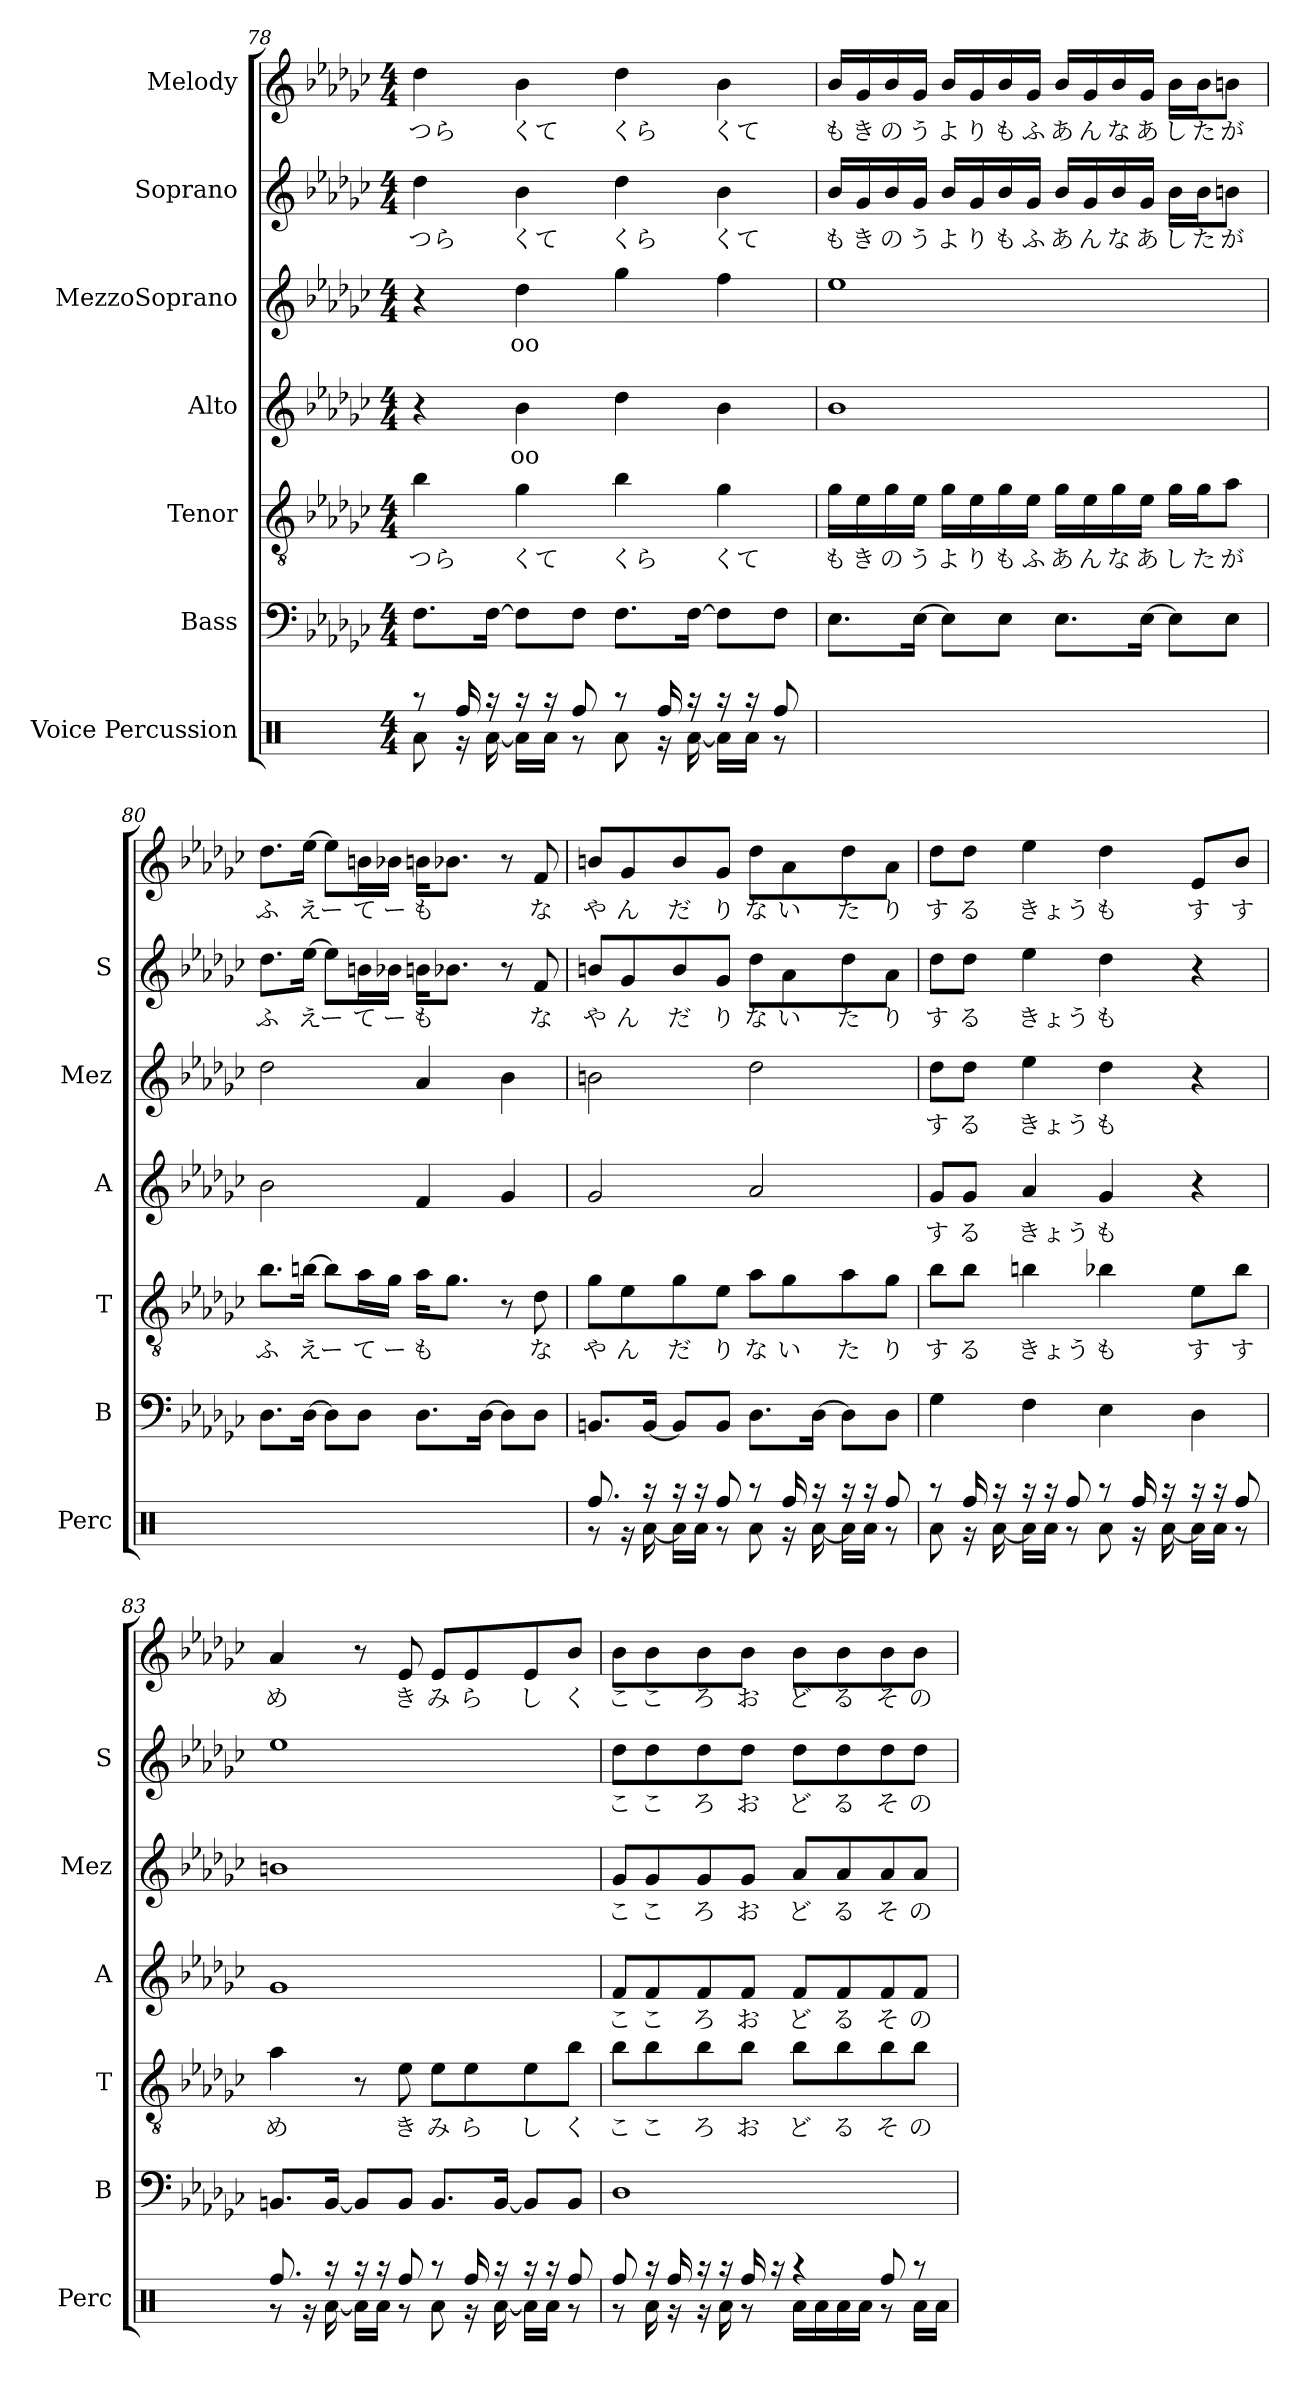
**kern	**kern	**kern	**text	**kern	**text	**kern	**text	**kern	**text	**kern	**text
*part7	*part6	*part5	*part5	*part4	*part4	*part3	*part3	*part2	*part2	*part1	*part1
*staff7	*staff6	*staff5	*staff5	*staff4	*staff4	*staff3	*staff3	*staff2	*staff2	*staff1	*staff1
*I"Voice Percussion	*I"Bass	*I"Tenor	*	*I"Alto	*	*I"MezzoSoprano	*	*I"Soprano	*	*I"Melody	*
*I'Perc	*I'B	*I'T	*	*I'A	*	*I'Mez	*	*I'S	*	*	*
*clefX	*clefF4	*clefGv2	*	*clefG2	*	*clefG2	*	*clefG2	*	*clefG2	*
*k[]	*k[b-e-a-d-g-c-]	*k[b-e-a-d-g-c-]	*	*k[b-e-a-d-g-c-]	*	*k[b-e-a-d-g-c-]	*	*k[b-e-a-d-g-c-]	*	*k[b-e-a-d-g-c-]	*
*M4/4	*M4/4	*M4/4	*	*M4/4	*	*M4/4	*	*M4/4	*	*M4/4	*
=78	=78	=78	=78	=78	=78	=78	=78	=78	=78	=78	=78
*^	*	*	*	*	*	*	*	*	*	*	*
8r	8Ra\	8.FL	4b-	つら	4r	.	4r	.	4dd-	つら	4dd-	つら
16Rff/	16r	.	.	.	.	.	.	.	.	.	.	.
16r	[16Ra\	[16FJk	.	.	.	.	.	.	.	.	.	.
16r	16Ra\LL]	8FL]	4g-	くて	4b-	oo	4dd-	oo	4b-	くて	4b-	くて
16r	16Ra\JJ	.	.	.	.	.	.	.	.	.	.	.
8Rff/	8r	8FJ	.	.	.	.	.	.	.	.	.	.
8r	8Ra\	8.FL	4b-	くら	4dd-	.	4gg-	.	4dd-	くら	4dd-	くら
16Rff/	16r	.	.	.	.	.	.	.	.	.	.	.
16r	[16Ra\	[16FJk	.	.	.	.	.	.	.	.	.	.
16r	16Ra\LL]	8FL]	4g-	くて	4b-	.	4ff	.	4b-	くて	4b-	くて
16r	16Ra\JJ	.	.	.	.	.	.	.	.	.	.	.
8Rff/	8r	8FJ	.	.	.	.	.	.	.	.	.	.
*v	*v	*	*	*	*	*	*	*	*	*	*	*
=79	=79	=79	=79	=79	=79	=79	=79	=79	=79	=79	=79
1ryy	8.E-L	16g-LL	も	1b-	.	1ee-	.	16b-LL	も	16b-LL	も
.	.	16e-	き	.	.	.	.	16g-	き	16g-	き
.	.	16g-	の	.	.	.	.	16b-	の	16b-	の
.	[16E-Jk	16e-JJ	う	.	.	.	.	16g-JJ	う	16g-JJ	う
.	8E-L]	16g-LL	よ	.	.	.	.	16b-LL	よ	16b-LL	よ
.	.	16e-	り	.	.	.	.	16g-	り	16g-	り
.	8E-J	16g-	も	.	.	.	.	16b-	も	16b-	も
.	.	16e-JJ	ふ	.	.	.	.	16g-JJ	ふ	16g-JJ	ふ
.	8.E-L	16g-LL	あ	.	.	.	.	16b-LL	あ	16b-LL	あ
.	.	16e-	ん	.	.	.	.	16g-	ん	16g-	ん
.	.	16g-	な	.	.	.	.	16b-	な	16b-	な
.	[16E-Jk	16e-JJ	あ	.	.	.	.	16g-JJ	あ	16g-JJ	あ
.	8E-L]	16g-LL	し	.	.	.	.	16b-LL	し	16b-LL	し
.	.	16g-J	た	.	.	.	.	16b-J	た	16b-J	た
.	8E-J	8a-J	が	.	.	.	.	8bnJ	が	8bnJ	が
=80	=80	=80	=80	=80	=80	=80	=80	=80	=80	=80	=80
1ryy	8.D-L	8.b-L	ふ	2b-	.	2dd-	.	8.dd-L	ふ	8.dd-L	ふ
.	[16D-Jk	[16bnJk	え	.	.	.	.	[16ee-Jk	え	[16ee-Jk	え
.	8D-L]	8bL]	ー	.	.	.	.	8ee-L]	ー	8ee-L]	ー
.	8D-J	16a-L	て	.	.	.	.	16bnL	て	16bnL	て
.	.	16g-JJ	ー	.	.	.	.	16b-XJJ	ー	16b-XJJ	ー
.	8.D-L	16a-KL	も	4f	.	4a-	.	16bnKL	も	16bnKL	も
.	.	8.g-J	.	.	.	.	.	8.b-XJ	.	8.b-XJ	.
.	[16D-Jk	.	.	.	.	.	.	.	.	.	.
.	8D-L]	8r	.	4g-	.	4b-	.	8r	.	8r	.
.	8D-J	8d-	な	.	.	.	.	8f	な	8f	な
=81	=81	=81	=81	=81	=81	=81	=81	=81	=81	=81	=81
*^	*	*	*	*	*	*	*	*	*	*	*
8.Rff/	8r	8.BBnL	8g-L	や	2g-	.	2bn	.	8bnL	や	8bnL	や
.	16r	.	8e-	ん	.	.	.	.	8g-	ん	8g-	ん
16r	[16Ra\	[16BBJk	.	.	.	.	.	.	.	.	.	.
16r	16Ra\LL]	8BBL]	8g-	だ	.	.	.	.	8b	だ	8b	だ
16r	16Ra\JJ	.	.	.	.	.	.	.	.	.	.	.
8Rff/	8r	8BBJ	8e-J	り	.	.	.	.	8g-J	り	8g-J	り
8r	8Ra\	8.D-L	8a-L	な	2a-	.	2dd-	.	8dd-L	な	8dd-L	な
16Rff/	16r	.	8g-	い	.	.	.	.	8a-	い	8a-	い
16r	[16Ra\	[16D-Jk	.	.	.	.	.	.	.	.	.	.
16r	16Ra\LL]	8D-L]	8a-	た	.	.	.	.	8dd-	た	8dd-	た
16r	16Ra\JJ	.	.	.	.	.	.	.	.	.	.	.
8Rff/	8r	8D-J	8g-J	り	.	.	.	.	8a-J	り	8a-J	り
=82	=82	=82	=82	=82	=82	=82	=82	=82	=82	=82	=82	=82
8r	8Ra\	4G-	8b-L	す	8g-L	す	8dd-L	す	8dd-L	す	8dd-L	す
16Rff/	16r	.	8b-J	る	8g-J	る	8dd-J	る	8dd-J	る	8dd-J	る
16r	[16Ra\	.	.	.	.	.	.	.	.	.	.	.
16r	16Ra\LL]	4F	4bn	きょう	4a-	きょう	4ee-	きょう	4ee-	きょう	4ee-	きょう
16r	16Ra\JJ	.	.	.	.	.	.	.	.	.	.	.
8Rff/	8r	.	.	.	.	.	.	.	.	.	.	.
8r	8Ra\	4E-	4b-X	も	4g-	も	4dd-	も	4dd-	も	4dd-	も
16Rff/	16r	.	.	.	.	.	.	.	.	.	.	.
16r	[16Ra\	.	.	.	.	.	.	.	.	.	.	.
16r	16Ra\LL]	4D-	8e-L	す	4r	.	4r	.	4r	.	8e-L	す
16r	16Ra\JJ	.	.	.	.	.	.	.	.	.	.	.
8Rff/	8r	.	8b-J	す	.	.	.	.	.	.	8b-J	す
=83	=83	=83	=83	=83	=83	=83	=83	=83	=83	=83	=83	=83
8.Rff/	8r	8.BBnL	4a-	め	1g-	.	1bn	.	1ee-	.	4a-	め
.	16r	.	.	.	.	.	.	.	.	.	.	.
16r	[16Ra\	[16BBJk	.	.	.	.	.	.	.	.	.	.
16r	16Ra\LL]	8BBL]	8r	.	.	.	.	.	.	.	8r	.
16r	16Ra\JJ	.	.	.	.	.	.	.	.	.	.	.
8Rff/	8r	8BBJ	8e-	き	.	.	.	.	.	.	8e-	き
8r	8Ra\	8.BBL	8e-L	み	.	.	.	.	.	.	8e-L	み
16Rff/	16r	.	8e-	ら	.	.	.	.	.	.	8e-	ら
16r	[16Ra\	[16BBJk	.	.	.	.	.	.	.	.	.	.
16r	16Ra\LL]	8BBL]	8e-	し	.	.	.	.	.	.	8e-	し
16r	16Ra\JJ	.	.	.	.	.	.	.	.	.	.	.
8Rff/	8r	8BBJ	8b-J	く	.	.	.	.	.	.	8b-J	く
=84	=84	=84	=84	=84	=84	=84	=84	=84	=84	=84	=84	=84
8Rff/	8r	1D-	8b-L	こ	8fL	こ	8g-L	こ	8dd-L	こ	8b-L	こ
16r	16Ra\	.	8b-	こ	8f	こ	8g-	こ	8dd-	こ	8b-	こ
16Rff/	16r	.	.	.	.	.	.	.	.	.	.	.
16r	16r	.	8b-	ろ	8f	ろ	8g-	ろ	8dd-	ろ	8b-	ろ
16r	16Ra\	.	.	.	.	.	.	.	.	.	.	.
16Rff/	8r	.	8b-J	お	8fJ	お	8g-J	お	8dd-J	お	8b-J	お
16r	.	.	.	.	.	.	.	.	.	.	.	.
4r	16Ra\LL	.	8b-L	ど	8fL	ど	8a-L	ど	8dd-L	ど	8b-L	ど
.	16Ra\	.	.	.	.	.	.	.	.	.	.	.
.	16Ra\	.	8b-	る	8f	る	8a-	る	8dd-	る	8b-	る
.	16Ra\JJ	.	.	.	.	.	.	.	.	.	.	.
8Rff/	8r	.	8b-	そ	8f	そ	8a-	そ	8dd-	そ	8b-	そ
8r	16Ra\LL	.	8b-J	の	8fJ	の	8a-J	の	8dd-J	の	8b-J	の
.	16Ra\JJ	.	.	.	.	.	.	.	.	.	.	.
*v	*v	*	*	*	*	*	*	*	*	*	*	*
=	=	=	=	=	=	=	=	=	=	=	=
*-	*-	*-	*-	*-	*-	*-	*-	*-	*-	*-	*-
